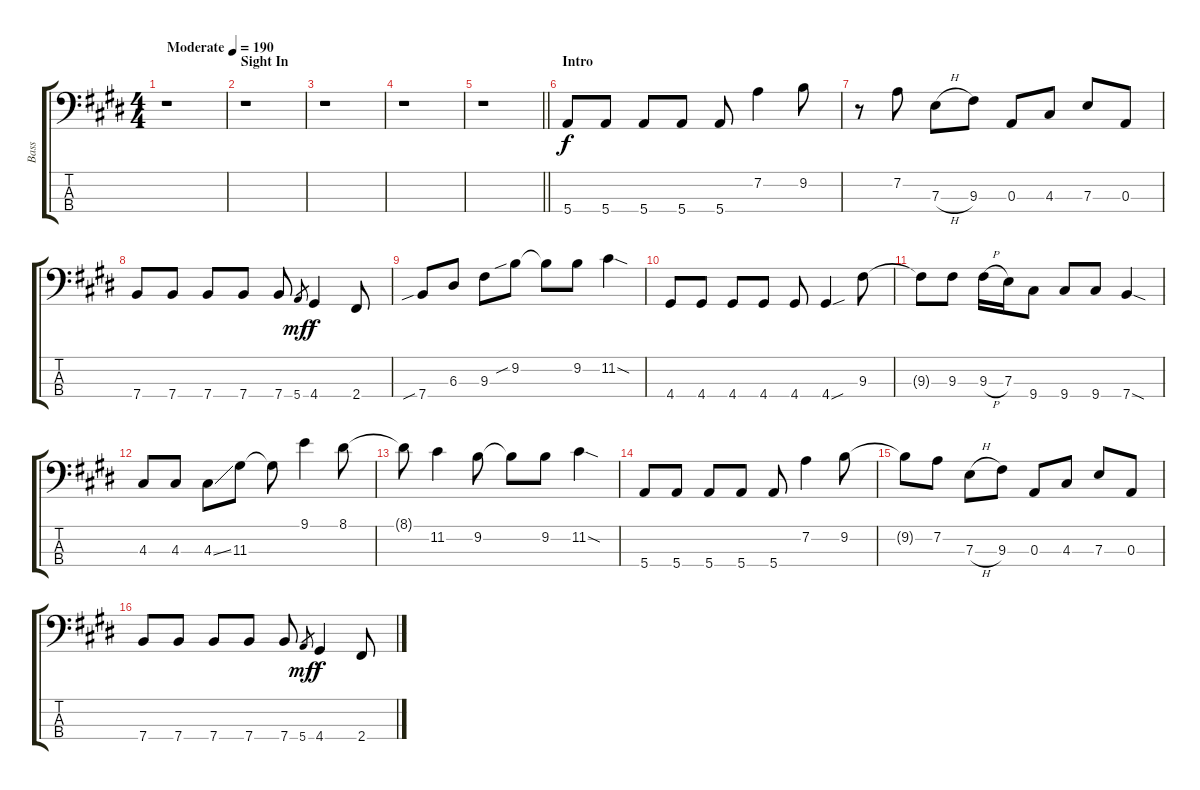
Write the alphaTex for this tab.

\track ("Bass" "Bass") {instrument electricbassfinger}
\staff {score tabs}
\tuning (G2 D2 A1 E1) {hide}
\ts (4 4)
\tempo (190 "Moderate")
\clef f4
\ks e
r.1{dy f instrument electricbassfinger} |
\section ("" "Sight In")
r.1 |
r.1 |
r.1 |
\barLineRight lightlight
r.1 |
\section ("" "Intro")
5.4.8 5.4.8 5.4.8 5.4.8 5.4.8 7.2.4 9.2.8 |
r.8 7.2.8 7.3{h}.8 9.3.8 0.3.8 4.3.8 7.3.8 0.3.8 |
7.4.8 7.4.8 7.4.8 7.4.8 7.4.8 5.4.8{gr dy mf} 4.4.4{dy f} 2.4.8 |
7.4{sib}.8 6.3.8 9.3.8 9.2{sib}.8 9.2{t}.8 9.2.8 11.2{sod}.4 |
4.4.8 4.4.8 4.4.8 4.4.8 4.4.8 4.4{sou}.4 9.3.8 |
9.3{t}.8 9.3.8 9.3{h}.16 7.3.16 9.4.8 9.4.8 9.4.8 7.4{sod}.4 |
4.3.8 4.3.8 4.3{ss}.8 11.3.8 11.3{t}.8 9.1.4 8.1.8 |
8.1{t}.8 11.2.4 9.2.8 9.2{t}.8 9.2.8 11.2{sod}.4 |
5.4.8 5.4.8 5.4.8 5.4.8 5.4.8 7.2.4 9.2.8 |
9.2{t}.8 7.2.8 7.3{h}.8 9.3.8 0.3.8 4.3.8 7.3.8 0.3.8 |
7.4.8 7.4.8 7.4.8 7.4.8 7.4.8 5.4.8{gr dy mf} 4.4.4{dy f} 2.4.8
